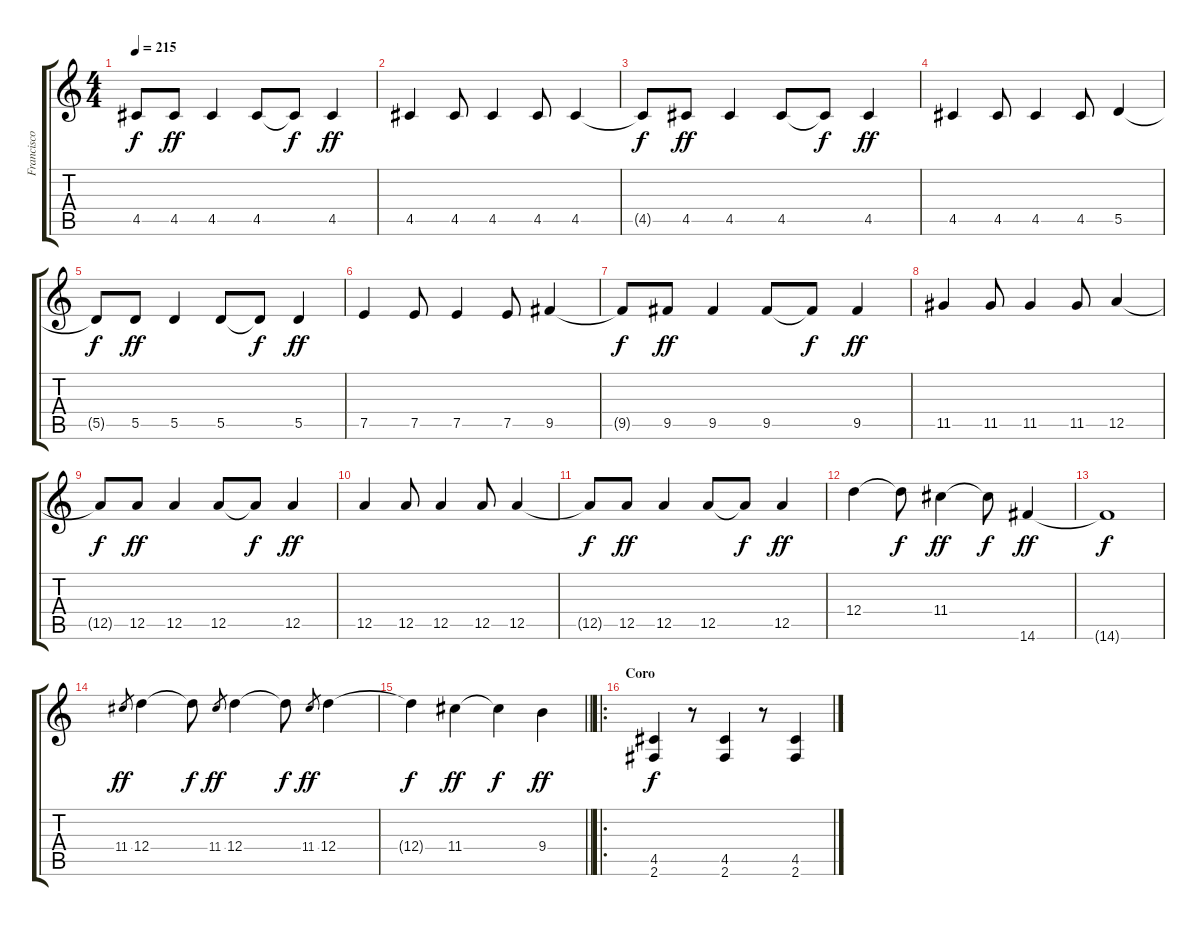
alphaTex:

\track ("Francisco Duran" "Francisco ") {instrument overdrivenguitar}
\staff {score tabs}
\tuning (E4 B3 G3 D3 A2 E2) {hide}
\ts (4 4)
\tempo 215
\clef g2
\ks c
4.5{t}.8{dy f} 4.5.8{dy ff} 4.5.4 4.5.8 4.5{t}.8{dy f} 4.5.4{dy ff} |
4.5.4{instrument overdrivenguitar} 4.5.8 4.5.4 4.5.8 4.5.4 |
4.5{t}.8{dy f} 4.5.8{dy ff} 4.5.4 4.5.8 4.5{t}.8{dy f} 4.5.4{dy ff} |
4.5.4{instrument overdrivenguitar} 4.5.8 4.5.4 4.5.8 5.5.4 |
5.5{t}.8{dy f} 5.5.8{dy ff} 5.5.4 5.5.8 5.5{t}.8{dy f} 5.5.4{dy ff} |
7.5.4{instrument overdrivenguitar} 7.5.8 7.5.4 7.5.8 9.5.4 |
9.5{t}.8{dy f} 9.5.8{dy ff} 9.5.4 9.5.8 9.5{t}.8{dy f} 9.5.4{dy ff} |
11.5.4{instrument overdrivenguitar} 11.5.8 11.5.4 11.5.8 12.5.4 |
12.5{t}.8{dy f} 12.5.8{dy ff} 12.5.4 12.5.8 12.5{t}.8{dy f} 12.5.4{dy ff} |
12.5.4{instrument overdrivenguitar} 12.5.8 12.5.4 12.5.8 12.5.4 |
12.5{t}.8{dy f} 12.5.8{dy ff} 12.5.4 12.5.8 12.5{t}.8{dy f} 12.5.4{dy ff} |
12.4.4 12.4{t}.8{dy f} 11.4.4{dy ff} 11.4{t}.8{dy f} 14.6.4{dy ff} |
14.6{t}.1{dy f} |
11.4.8{gr dy ff} 12.4.4 12.4{t}.8{dy f} 11.4.8{gr dy ff} 12.4.4 12.4{t}.8{dy f} 11.4.8{gr dy ff} 12.4.4 |
\barLineRight lightlight
12.4{t}.4{dy f} 11.4.4{dy ff} 11.4{t}.4{dy f} 9.4.4{dy ff} |
\ro
\section ("" "Coro")
(4.5 2.6).4{dy f} r.8 (4.5 2.6).4 r.8 (4.5 2.6).4
